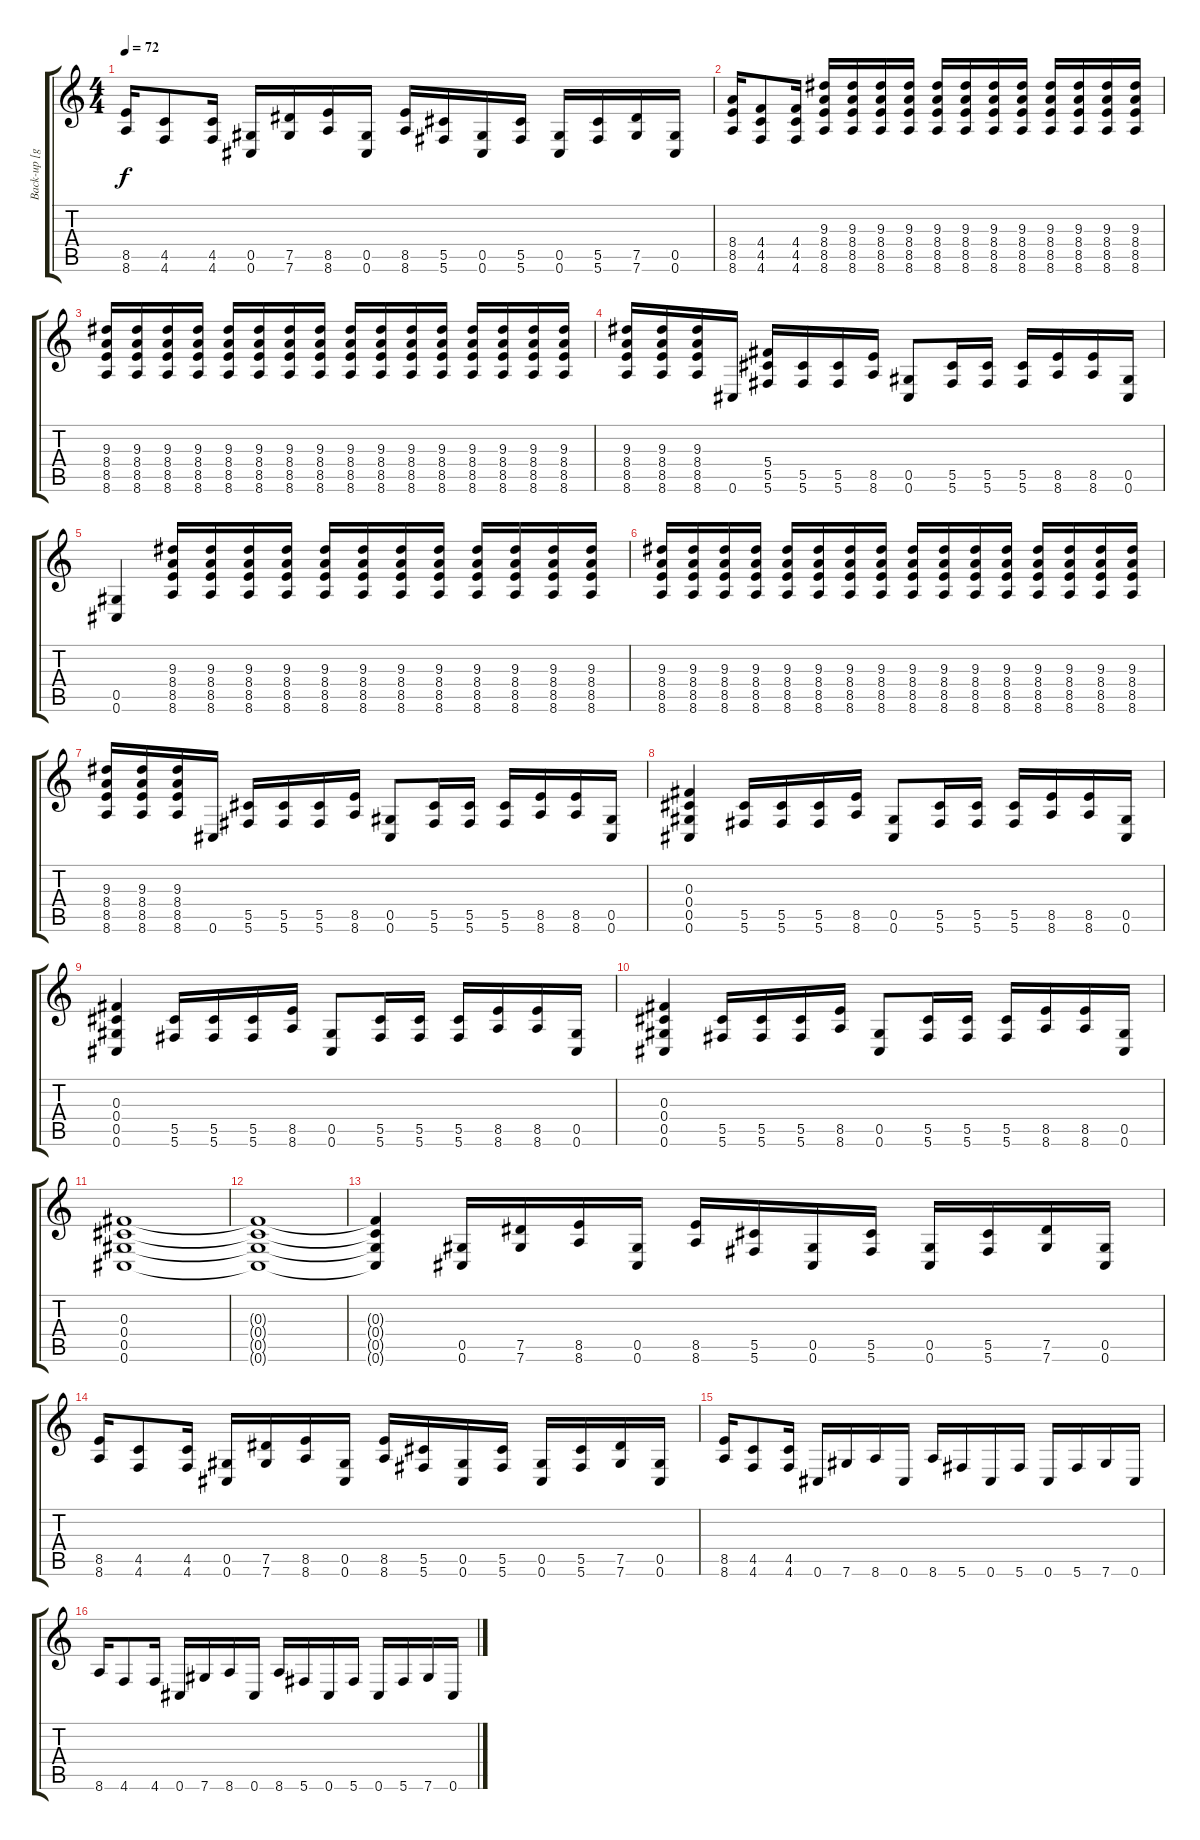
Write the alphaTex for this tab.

\track ("Back-up [guitar]" "Back-up [g") {instrument overdrivenguitar}
\staff {score tabs}
\tuning (Eb4 Bb3 Gb3 Db3 Ab2 Db2) {hide}
\ts (4 4)
\tempo 72
\clef g2
\ks c
(8.5 8.6).16{dy f} (4.5 4.6).8 (4.5 4.6).16 (0.5 0.6).16 (7.5 7.6).16 (8.5 8.6).16 (0.5 0.6).16 (8.5 8.6).16 (5.5 5.6).16 (0.5 0.6).16 (5.5 5.6).16 (0.5 0.6).16 (5.5 5.6).16 (7.5 7.6).16 (0.5 0.6).16 |
(8.4 8.5 8.6).16 (4.4 4.5 4.6).8 (4.4 4.5 4.6).16 (9.3 8.4 8.5 8.6).16 (9.3 8.4 8.5 8.6).16 (9.3 8.4 8.5 8.6).16 (9.3 8.4 8.5 8.6).16 (9.3 8.4 8.5 8.6).16 (9.3 8.4 8.5 8.6).16 (9.3 8.4 8.5 8.6).16 (9.3 8.4 8.5 8.6).16 (9.3 8.4 8.5 8.6).16 (9.3 8.4 8.5 8.6).16 (9.3 8.4 8.5 8.6).16 (9.3 8.4 8.5 8.6).16 |
(9.3 8.4 8.5 8.6).16 (9.3 8.4 8.5 8.6).16 (9.3 8.4 8.5 8.6).16 (9.3 8.4 8.5 8.6).16 (9.3 8.4 8.5 8.6).16 (9.3 8.4 8.5 8.6).16 (9.3 8.4 8.5 8.6).16 (9.3 8.4 8.5 8.6).16 (9.3 8.4 8.5 8.6).16 (9.3 8.4 8.5 8.6).16 (9.3 8.4 8.5 8.6).16 (9.3 8.4 8.5 8.6).16 (9.3 8.4 8.5 8.6).16 (9.3 8.4 8.5 8.6).16 (9.3 8.4 8.5 8.6).16 (9.3 8.4 8.5 8.6).16 |
(9.3 8.4 8.5 8.6).16 (9.3 8.4 8.5 8.6).16 (9.3 8.4 8.5 8.6).16 0.6.16 (5.4 5.5 5.6).16 (5.5 5.6).16 (5.5 5.6).16 (8.5 8.6).16 (0.5 0.6).8 (5.5 5.6).16 (5.5 5.6).16 (5.5 5.6).16 (8.5 8.6).16 (8.5 8.6).16 (0.5 0.6).16 |
(0.5 0.6).4 (9.3 8.4 8.5 8.6).16 (9.3 8.4 8.5 8.6).16 (9.3 8.4 8.5 8.6).16 (9.3 8.4 8.5 8.6).16 (9.3 8.4 8.5 8.6).16 (9.3 8.4 8.5 8.6).16 (9.3 8.4 8.5 8.6).16 (9.3 8.4 8.5 8.6).16 (9.3 8.4 8.5 8.6).16 (9.3 8.4 8.5 8.6).16 (9.3 8.4 8.5 8.6).16 (9.3 8.4 8.5 8.6).16 |
(9.3 8.4 8.5 8.6).16 (9.3 8.4 8.5 8.6).16 (9.3 8.4 8.5 8.6).16 (9.3 8.4 8.5 8.6).16 (9.3 8.4 8.5 8.6).16 (9.3 8.4 8.5 8.6).16 (9.3 8.4 8.5 8.6).16 (9.3 8.4 8.5 8.6).16 (9.3 8.4 8.5 8.6).16 (9.3 8.4 8.5 8.6).16 (9.3 8.4 8.5 8.6).16 (9.3 8.4 8.5 8.6).16 (9.3 8.4 8.5 8.6).16 (9.3 8.4 8.5 8.6).16 (9.3 8.4 8.5 8.6).16 (9.3 8.4 8.5 8.6).16 |
(9.3 8.4 8.5 8.6).16 (9.3 8.4 8.5 8.6).16 (9.3 8.4 8.5 8.6).16 0.6.16 (5.5 5.6).16 (5.5 5.6).16 (5.5 5.6).16 (8.5 8.6).16 (0.5 0.6).8 (5.5 5.6).16 (5.5 5.6).16 (5.5 5.6).16 (8.5 8.6).16 (8.5 8.6).16 (0.5 0.6).16 |
(0.3 0.4 0.5 0.6).4 (5.5 5.6).16 (5.5 5.6).16 (5.5 5.6).16 (8.5 8.6).16 (0.5 0.6).8 (5.5 5.6).16 (5.5 5.6).16 (5.5 5.6).16 (8.5 8.6).16 (8.5 8.6).16 (0.5 0.6).16 |
(0.3 0.4 0.5 0.6).4 (5.5 5.6).16 (5.5 5.6).16 (5.5 5.6).16 (8.5 8.6).16 (0.5 0.6).8 (5.5 5.6).16 (5.5 5.6).16 (5.5 5.6).16 (8.5 8.6).16 (8.5 8.6).16 (0.5 0.6).16 |
(0.3 0.4 0.5 0.6).4 (5.5 5.6).16 (5.5 5.6).16 (5.5 5.6).16 (8.5 8.6).16 (0.5 0.6).8 (5.5 5.6).16 (5.5 5.6).16 (5.5 5.6).16 (8.5 8.6).16 (8.5 8.6).16 (0.5 0.6).16 |
(0.3 0.4 0.5 0.6).1 |
(0.3{t} 0.4{t} 0.5{t} 0.6{t}).1 |
(0.3{t} 0.4{t} 0.5{t} 0.6{t}).4 (0.5 0.6).16 (7.5 7.6).16 (8.5 8.6).16 (0.5 0.6).16 (8.5 8.6).16 (5.5 5.6).16 (0.5 0.6).16 (5.5 5.6).16 (0.5 0.6).16 (5.5 5.6).16 (7.5 7.6).16 (0.5 0.6).16 |
(8.5 8.6).16 (4.5 4.6).8 (4.5 4.6).16 (0.5 0.6).16 (7.5 7.6).16 (8.5 8.6).16 (0.5 0.6).16 (8.5 8.6).16 (5.5 5.6).16 (0.5 0.6).16 (5.5 5.6).16 (0.5 0.6).16 (5.5 5.6).16 (7.5 7.6).16 (0.5 0.6).16 |
(8.5 8.6).16 (4.5 4.6).8 (4.5 4.6).16 0.6.16 7.6.16 8.6.16 0.6.16 8.6.16 5.6.16 0.6.16 5.6.16 0.6.16 5.6.16 7.6.16 0.6.16 |
8.6.16 4.6.8 4.6.16 0.6.16 7.6.16 8.6.16 0.6.16 8.6.16 5.6.16 0.6.16 5.6.16 0.6.16 5.6.16 7.6.16 0.6.16
